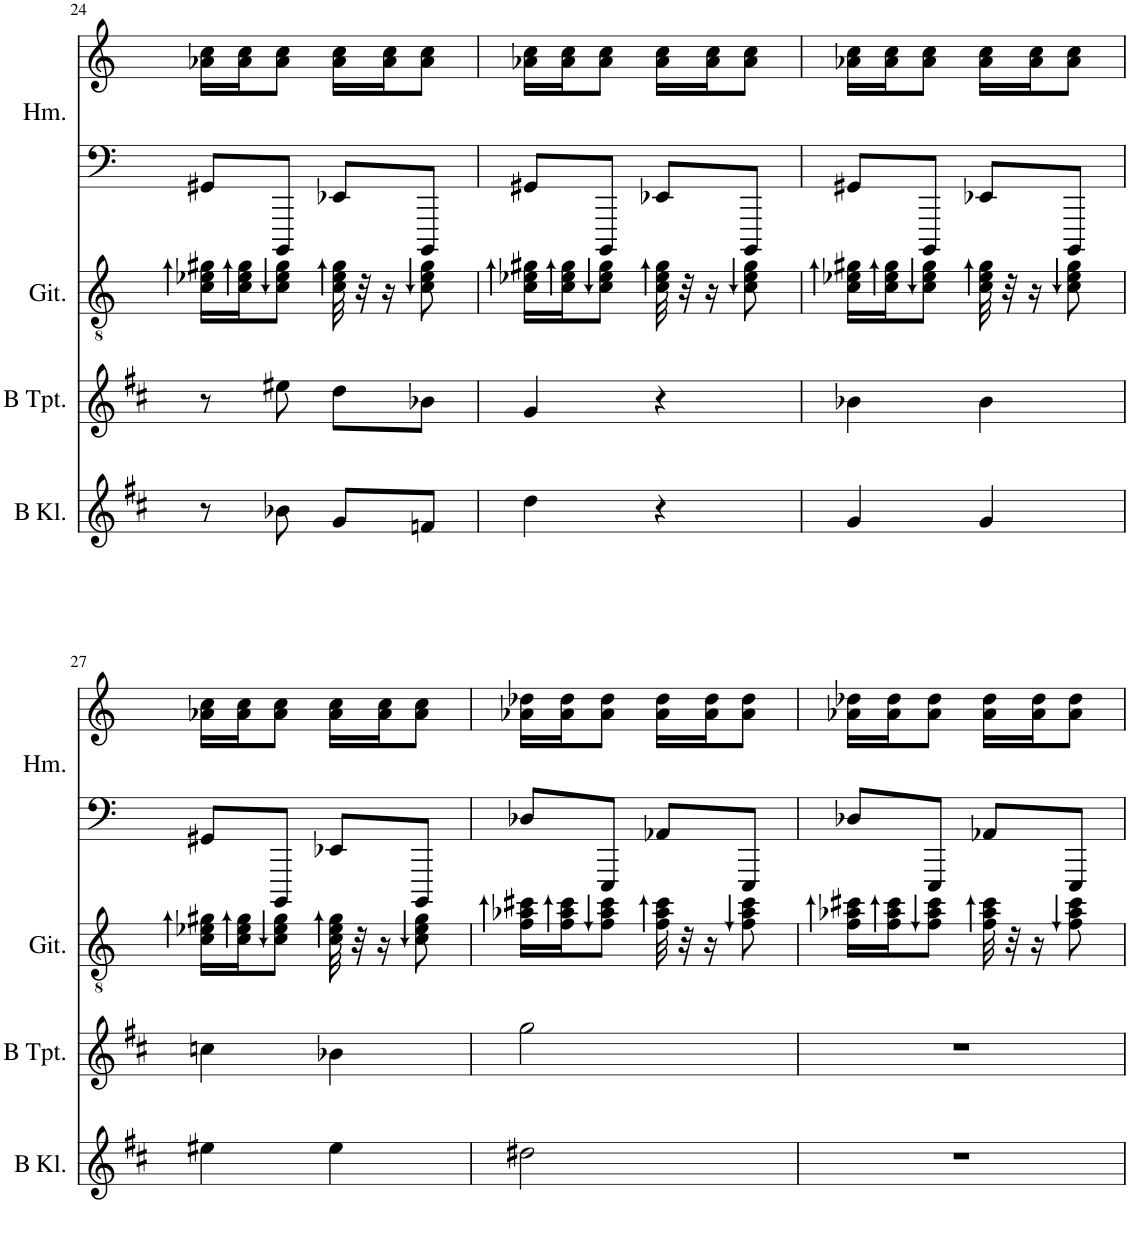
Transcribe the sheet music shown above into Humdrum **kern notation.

**kern	**kern	**kern	**kern	**kern
*part4	*part3	*part2	*part1	*part1
*staff5	*staff4	*staff3	*staff2	*staff1
*I"Klarinette in B	*I"Trompete in B	*I"Akustische Gitarre	*I"Harmonika	*
*	*	*I'Git.	*I'Hm.	*
!!LO:PB:g=z
*clefG2	*clefG2	*clefGv2	*clefF4	*clefG2
*Trd1c2	*Trd1c2	*	*	*
*k[f#c#]	*k[f#c#]	*k[]	*k[]	*k[]
*M2/4	*M2/4	*M2/4	*M2/4	*M2/4
=24	=24	=24	=24	=24
8r	8r	16c\ 16e-X\ 16g#X\LL	8GG#X/L	16a-X\ 16cc\LL
.	.	16c\ 16e-\ 16g#\J	.	16a-\ 16cc\J
8b-X\	8ee#X\	8c\ 8e-\ 8g#\J	8BBBB/J	8a-\ 8cc\J
8g/L	8dd\L	32c\ 32e-\ 32g#\	8EE-X/L	16a-\ 16cc\LL
.	.	32r	.	.
.	.	16r	.	16a-\ 16cc\J
8fn/J	8b-X\J	8c\ 8e-\ 8g#\	8BBBB/J	8a-\ 8cc\J
=25	=25	=25	=25	=25
4dd\	4g/	16c\ 16e-X\ 16g#X\LL	8GG#X/L	16a-X\ 16cc\LL
.	.	16c\ 16e-\ 16g#\J	.	16a-\ 16cc\J
.	.	8c\ 8e-\ 8g#\J	8BBBB/J	8a-\ 8cc\J
4r	4r	32c\ 32e-\ 32g#\	8EE-X/L	16a-\ 16cc\LL
.	.	32r	.	.
.	.	16r	.	16a-\ 16cc\J
.	.	8c\ 8e-\ 8g#\	8BBBB/J	8a-\ 8cc\J
=26	=26	=26	=26	=26
4g/	4b-X\	16c\ 16e-X\ 16g#X\LL	8GG#X/L	16a-X\ 16cc\LL
.	.	16c\ 16e-\ 16g#\J	.	16a-\ 16cc\J
.	.	8c\ 8e-\ 8g#\J	8BBBB/J	8a-\ 8cc\J
4g/	4b-\	32c\ 32e-\ 32g#\	8EE-X/L	16a-\ 16cc\LL
.	.	32r	.	.
.	.	16r	.	16a-\ 16cc\J
.	.	8c\ 8e-\ 8g#\	8BBBB/J	8a-\ 8cc\J
!!LO:LB:g=z
=27	=27	=27	=27	=27
4ee#X\	4ccn\	16c\ 16e-X\ 16g#X\LL	8GG#X/L	16a-X\ 16cc\LL
.	.	16c\ 16e-\ 16g#\J	.	16a-\ 16cc\J
.	.	8c\ 8e-\ 8g#\J	8BBBB/J	8a-\ 8cc\J
4ee#\	4b-X\	32c\ 32e-\ 32g#\	8EE-X/L	16a-\ 16cc\LL
.	.	32r	.	.
.	.	16r	.	16a-\ 16cc\J
.	.	8c\ 8e-\ 8g#\	8BBBB/J	8a-\ 8cc\J
=28	=28	=28	=28	=28
2dd#X\	2gg\	16f\ 16a-X\ 16cc#X\LL	8D-X/L	16a-X\ 16dd-X\LL
.	.	16f\ 16a-\ 16cc#\J	.	16a-\ 16dd-\J
.	.	8f\ 8a-\ 8cc#\J	8EEE/J	8a-\ 8dd-\J
.	.	32f\ 32a-\ 32cc#\	8AA-X/L	16a-\ 16dd-\LL
.	.	32r	.	.
.	.	16r	.	16a-\ 16dd-\J
.	.	8f\ 8a-\ 8cc#\	8EEE/J	8a-\ 8dd-\J
=29	=29	=29	=29	=29
2r	2r	16f\ 16a-X\ 16cc#X\LL	8D-X/L	16a-X\ 16dd-X\LL
.	.	16f\ 16a-\ 16cc#\J	.	16a-\ 16dd-\J
.	.	8f\ 8a-\ 8cc#\J	8EEE/J	8a-\ 8dd-\J
.	.	32f\ 32a-\ 32cc#\	8AA-X/L	16a-\ 16dd-\LL
.	.	32r	.	.
.	.	16r	.	16a-\ 16dd-\J
.	.	8f\ 8a-\ 8cc#\	8EEE/J	8a-\ 8dd-\J
=	=	=	=	=
*-	*-	*-	*-	*-
